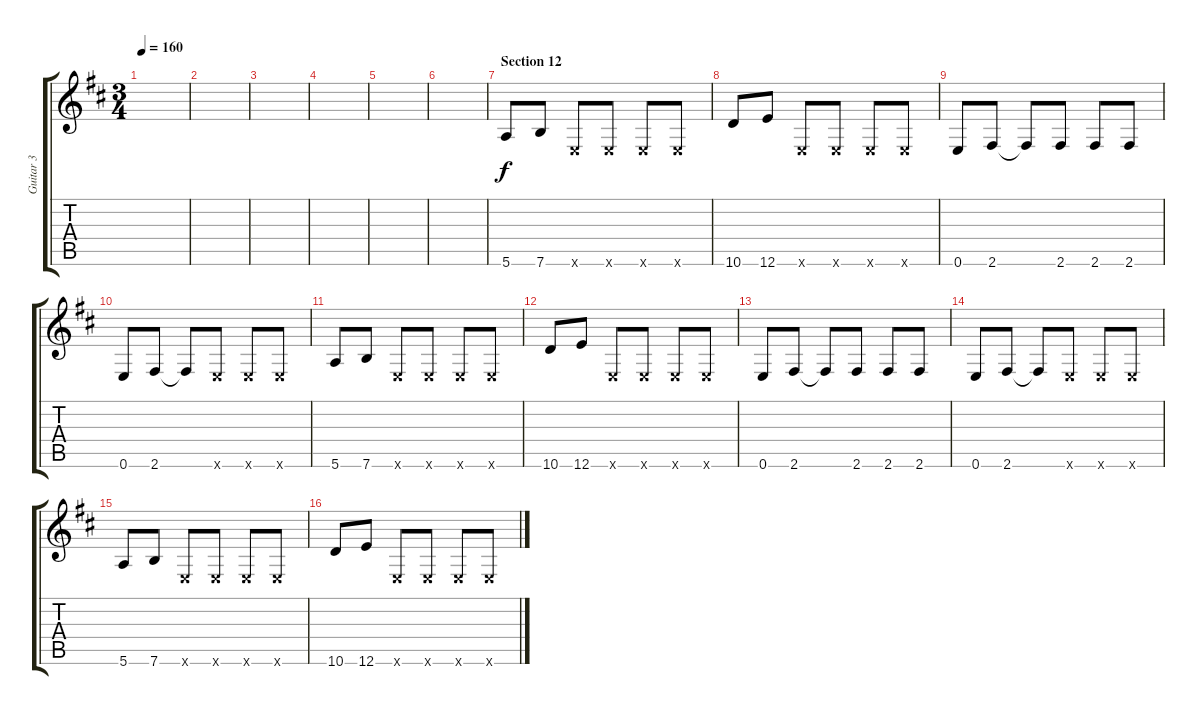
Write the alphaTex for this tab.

\track ("Guitar 3" "Guitar 3") {instrument overdrivenguitar}
\staff {score tabs}
\tuning (E4 B3 G3 D3 A2 E2) {hide}
\ts (3 4)
\tempo 160
\clef g2
\ks bminor
|
|
|
|
|
|
\section ("" "Section 12")
5.6.8 7.6.8 0.6{x}.8 0.6{x}.8 0.6{x}.8 0.6{x}.8 |
10.6.8 12.6.8 0.6{x}.8 0.6{x}.8 0.6{x}.8 0.6{x}.8 |
0.6.8 2.6.8 2.6{t}.8 2.6.8 2.6.8 2.6.8 |
0.6.8 2.6.8 2.6{t}.8 0.6{x}.8 0.6{x}.8 0.6{x}.8 |
5.6.8 7.6.8 0.6{x}.8 0.6{x}.8 0.6{x}.8 0.6{x}.8 |
10.6.8 12.6.8 0.6{x}.8 0.6{x}.8 0.6{x}.8 0.6{x}.8 |
0.6.8 2.6.8 2.6{t}.8 2.6.8 2.6.8 2.6.8 |
0.6.8 2.6.8 2.6{t}.8 0.6{x}.8 0.6{x}.8 0.6{x}.8 |
5.6.8 7.6.8 0.6{x}.8 0.6{x}.8 0.6{x}.8 0.6{x}.8 |
10.6.8 12.6.8 0.6{x}.8 0.6{x}.8 0.6{x}.8 0.6{x}.8
